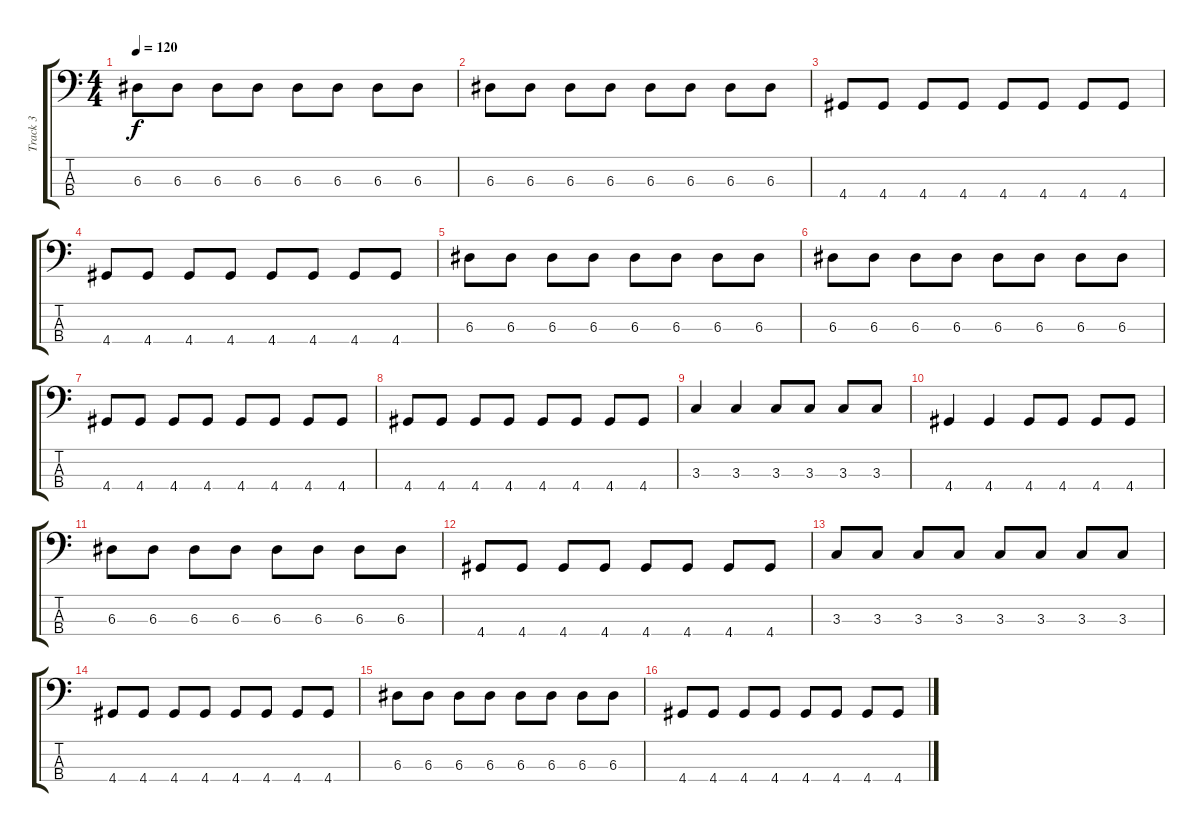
\track ("Track 3" "Track 3") {instrument electricbassfinger}
\staff {score tabs}
\tuning (G2 D2 A1 E1) {hide}
\ts (4 4)
\tempo 120
\clef f4
\ks c
6.3.8{dy f} 6.3.8 6.3.8 6.3.8 6.3.8 6.3.8 6.3.8 6.3.8 |
6.3.8 6.3.8 6.3.8 6.3.8 6.3.8 6.3.8 6.3.8 6.3.8 |
4.4.8 4.4.8 4.4.8 4.4.8 4.4.8 4.4.8 4.4.8 4.4.8 |
4.4.8 4.4.8 4.4.8 4.4.8 4.4.8 4.4.8 4.4.8 4.4.8 |
6.3.8 6.3.8 6.3.8 6.3.8 6.3.8 6.3.8 6.3.8 6.3.8 |
6.3.8 6.3.8 6.3.8 6.3.8 6.3.8 6.3.8 6.3.8 6.3.8 |
4.4.8 4.4.8 4.4.8 4.4.8 4.4.8 4.4.8 4.4.8 4.4.8 |
4.4.8 4.4.8 4.4.8 4.4.8 4.4.8 4.4.8 4.4.8 4.4.8 |
3.3.4 3.3.4 3.3.8 3.3.8 3.3.8 3.3.8 |
4.4.4 4.4.4 4.4.8 4.4.8 4.4.8 4.4.8 |
6.3.8 6.3.8 6.3.8 6.3.8 6.3.8 6.3.8 6.3.8 6.3.8 |
4.4.8 4.4.8 4.4.8 4.4.8 4.4.8 4.4.8 4.4.8 4.4.8 |
3.3.8 3.3.8 3.3.8 3.3.8 3.3.8 3.3.8 3.3.8 3.3.8 |
4.4.8 4.4.8 4.4.8 4.4.8 4.4.8 4.4.8 4.4.8 4.4.8 |
6.3.8 6.3.8 6.3.8 6.3.8 6.3.8 6.3.8 6.3.8 6.3.8 |
4.4.8 4.4.8 4.4.8 4.4.8 4.4.8 4.4.8 4.4.8 4.4.8
